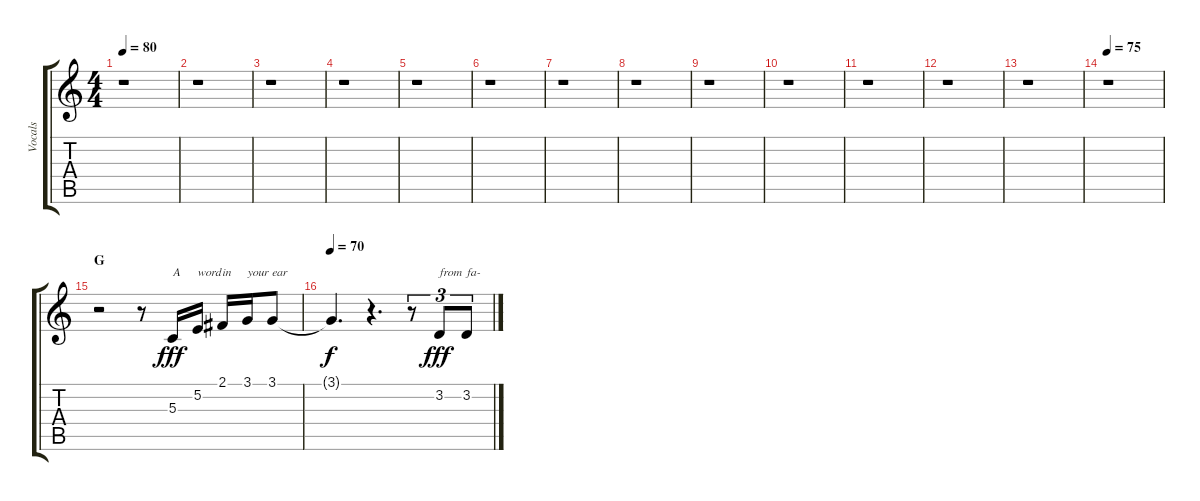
\track ("Vocals" "Vocals") {instrument lead6voice}
\staff {score tabs}
\tuning (E4 B3 G3 D3 A2 E2) {hide}
\ts (4 4)
\tempo 80
\clef g2
\ks c
r.1{dy f} |
r.1 |
r.1 |
r.1 |
r.1 |
r.1 |
r.1 |
r.1 |
r.1 |
r.1 |
r.1 |
r.1 |
r.1 |
\tempo 75
r.1 |
\section ("" "G")
r.2 r.8 5.3.16{txt "A" dy fff} 5.2.16{txt "word"} 2.1.16{txt "in"} 3.1.16{txt "your"} 3.1.8{txt "ear"} |
\tempo 70
3.1{t}.4{d dy f} r.4{d} r.8{tu (3 2)} 3.2.8{tu (3 2) txt "from" dy fff} 3.2.8{tu (3 2) txt "fa-"}
